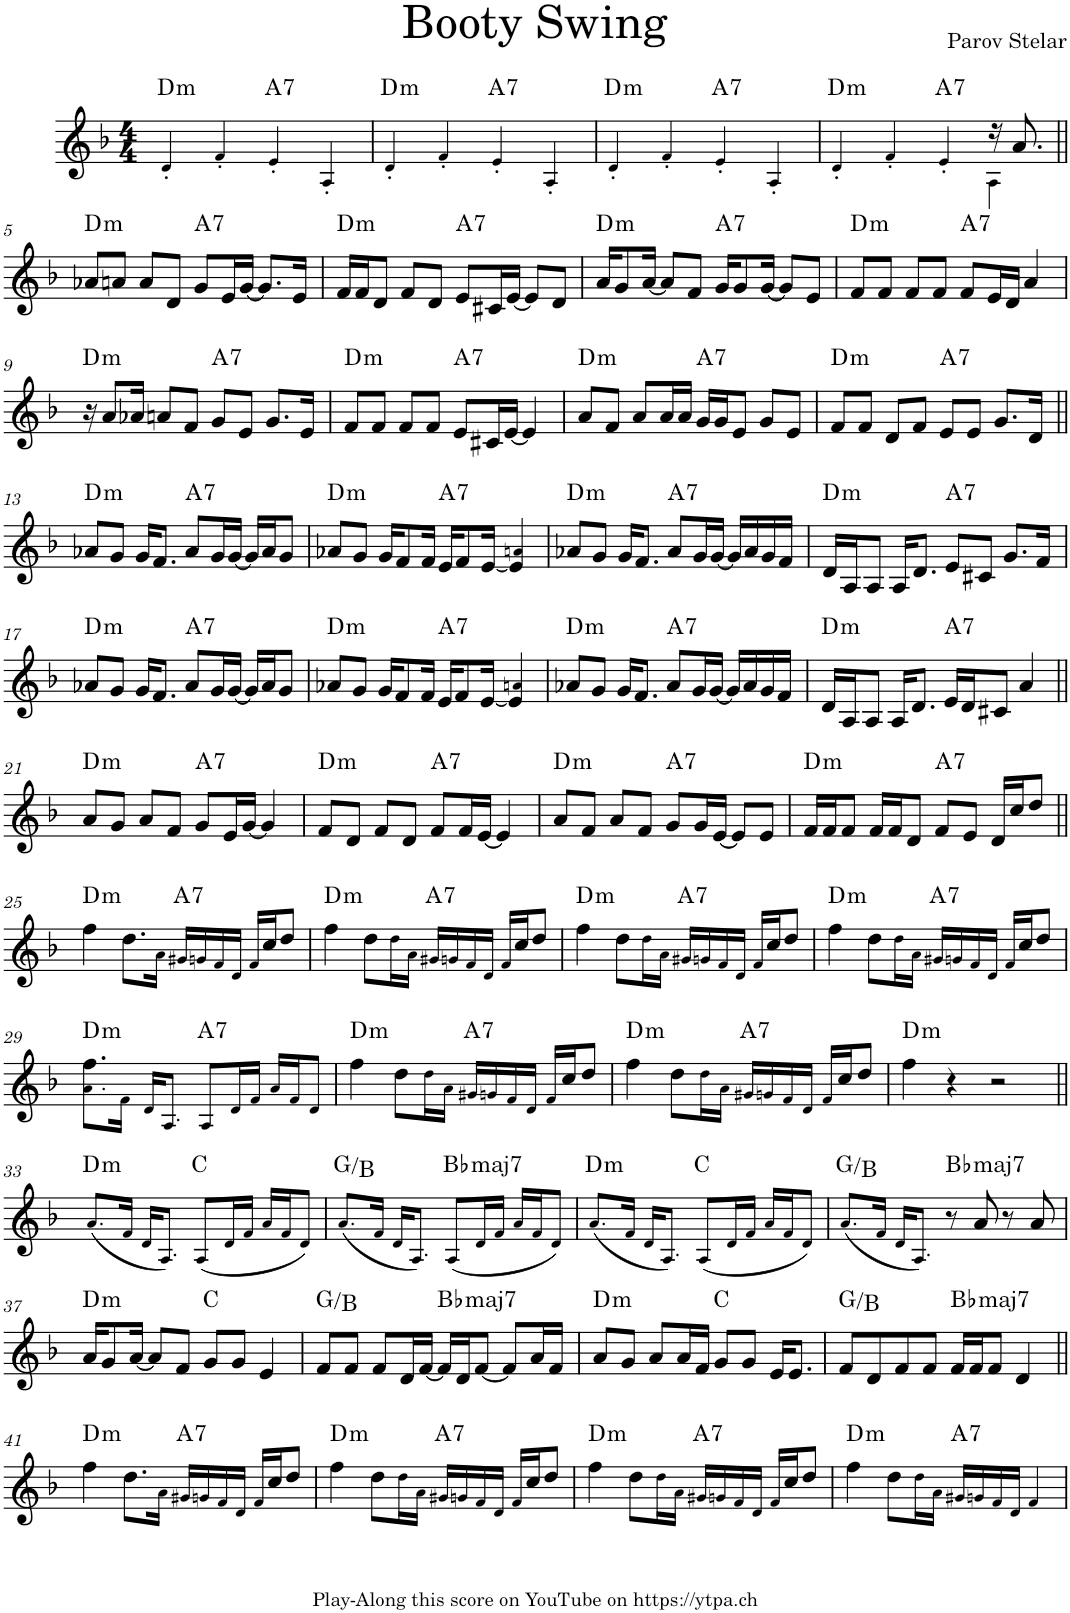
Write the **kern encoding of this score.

**kern	**harte
*part1	*part1
*staff1	*
*I"Piano	*
*I'Pno.	*
*clefG2	*
*k[b-]	*
*M4/4	*
=1	=1
!	!LO:H:kt=m
4d'!/	D:min
4f'!/	.
!	!LO:H:kt=7
4e'!/	A:7
4A'!/	.
=2	=2
!	!LO:H:kt=m
4d'!/	D:min
4f'!/	.
!	!LO:H:kt=7
4e'!/	A:7
4A'!/	.
=3	=3
!	!LO:H:kt=m
4d'!/	D:min
4f'!/	.
!	!LO:H:kt=7
4e'!/	A:7
4A'!/	.
=4	=4
*^	*
!	!	!LO:H:kt=m
4d'!/	2.ryy	D:min
4f'!/	.	.
!	!	!LO:H:kt=7
4e'!/	.	A:7
16r	4A!\	.
8.a/	.	.
*v	*v	*
!!LO:LB:g=z
=5||	=5||
!	!LO:H:kt=m
8a-X/L	D:min
8an/J	.
8a/L	.
8d/J	.
!	!LO:H:kt=7
8g/L	A:7
16e/L	.
[16g/JJ	.
8.g/L]	.
16e/Jk	.
=6	=6
!	!LO:H:kt=m
16f/LL	D:min
16f/J	.
8d/J	.
8f/L	.
8d/J	.
!	!LO:H:kt=7
8e/L	A:7
16c#X/L	.
[16e/JJ	.
8e/L]	.
8d/J	.
=7	=7
!	!LO:H:kt=m
16a/KL	D:min
8g/	.
[16a/Jk	.
8a/L]	.
8f/J	.
!	!LO:H:kt=7
16g/KL	A:7
8g/	.
[16g/Jk	.
8g/L]	.
8e/J	.
=8	=8
!	!LO:H:kt=m
8f/L	D:min
8f/J	.
8f/L	.
8f/J	.
!	!LO:H:kt=7
8f/L	A:7
16e/L	.
16d/JJ	.
4a/	.
!!LO:LB:g=z
=9	=9
!	!LO:H:kt=m
16r	D:min
8a/L	.
16a-X/Jk	.
8an/L	.
8f/J	.
!	!LO:H:kt=7
8g/L	A:7
8e/J	.
8.g/L	.
16e/Jk	.
=10	=10
!	!LO:H:kt=m
8f/L	D:min
8f/J	.
8f/L	.
8f/J	.
!	!LO:H:kt=7
8e/L	A:7
16c#X/L	.
[16e/JJ	.
4e/]	.
=11	=11
!	!LO:H:kt=m
8a/L	D:min
8f/J	.
8a/L	.
16a/L	.
16a/JJ	.
!	!LO:H:kt=7
16g/LL	A:7
16g/J	.
8e/J	.
8g/L	.
8e/J	.
=12	=12
!	!LO:H:kt=m
8f/L	D:min
8f/J	.
8d/L	.
8f/J	.
!	!LO:H:kt=7
8e/L	A:7
8e/J	.
8.g/L	.
16d/Jk	.
!!LO:LB:g=z
=13||	=13||
!	!LO:H:kt=m
8a-X/L	D:min
8g/J	.
16g/KL	.
8.f/J	.
!	!LO:H:kt=7
8a-/L	A:7
16g/L	.
[16g/JJ	.
16g/LL]	.
16a-/J	.
8g/J	.
=14	=14
!	!LO:H:kt=m
8a-X/L	D:min
8g/J	.
16g/KL	.
8f/	.
16f/Jk	.
!	!LO:H:kt=7
16e/KL	A:7
8f/	.
[16e/Jk	.
4e/] 4an!/	.
=15	=15
!	!LO:H:kt=m
8a-X/L	D:min
8g/J	.
16g/KL	.
8.f/J	.
!	!LO:H:kt=7
8a-/L	A:7
16g/L	.
[16g/JJ	.
16g/LL]	.
16a-/	.
16g/	.
16f/JJ	.
=16	=16
!	!LO:H:kt=m
16d/LL	D:min
16A/J	.
8A/J	.
16A/KL	.
8.d/J	.
!	!LO:H:kt=7
8e/L	A:7
8c#X/J	.
8.g/L	.
16f/Jk	.
!!LO:LB:g=z
=17	=17
!	!LO:H:kt=m
8a-X/L	D:min
8g/J	.
16g/KL	.
8.f/J	.
!	!LO:H:kt=7
8a-/L	A:7
16g/L	.
[16g/JJ	.
16g/LL]	.
16a-/J	.
8g/J	.
=18	=18
!	!LO:H:kt=m
8a-X/L	D:min
8g/J	.
16g/KL	.
8f/	.
16f/Jk	.
!	!LO:H:kt=7
16e/KL	A:7
8f/	.
[16e/Jk	.
4e/] 4an!/	.
=19	=19
!	!LO:H:kt=m
8a-X/L	D:min
8g/J	.
16g/KL	.
8.f/J	.
!	!LO:H:kt=7
8a-/L	A:7
16g/L	.
[16g/JJ	.
16g/LL]	.
16a-/	.
16g/	.
16f/JJ	.
=20	=20
!	!LO:H:kt=m
16d/LL	D:min
16A/J	.
8A/J	.
16A/KL	.
8.d/J	.
!	!LO:H:kt=7
16e/LL	A:7
16d/J	.
8c#X/J	.
4a/	.
!!LO:LB:g=z
=21||	=21||
!	!LO:H:kt=m
8a/L	D:min
8g/J	.
8a/L	.
8f/J	.
!	!LO:H:kt=7
8g/L	A:7
16e/L	.
[16g/JJ	.
4g/]	.
=22	=22
!	!LO:H:kt=m
8f/L	D:min
8d/J	.
8f/L	.
8d/J	.
!	!LO:H:kt=7
8f/L	A:7
16f/L	.
[16e/JJ	.
4e/]	.
=23	=23
!	!LO:H:kt=m
8a/L	D:min
8f/J	.
8a/L	.
8f/J	.
!	!LO:H:kt=7
8g/L	A:7
16g/L	.
[16e/JJ	.
8e/L]	.
8e/J	.
=24	=24
!	!LO:H:kt=m
16f/LL	D:min
16f/J	.
8f/J	.
16f/LL	.
16f/J	.
8d/J	.
!	!LO:H:kt=7
8f/L	A:7
8e/J	.
16d/LL	.
16cc/J	.
8dd/J	.
!!LO:LB:g=z
=25||	=25||
!	!LO:H:kt=m
4ff\	D:min
8.dd\L	.
16a!\Jk	.
!	!LO:H:kt=7
16g#X!/LL	A:7
16gn!/	.
16f!/	.
16d!/JJ	.
16f!/LL	.
16cc/J	.
8dd/J	.
=26	=26
!	!LO:H:kt=m
4ff\	D:min
8dd\L	.
16dd!\L	.
16a!\JJ	.
!	!LO:H:kt=7
16g#X!/LL	A:7
16gn!/	.
16f!/	.
16d!/JJ	.
16f!/LL	.
16cc/J	.
8dd/J	.
=27	=27
!	!LO:H:kt=m
4ff\	D:min
8dd\L	.
16dd!\L	.
16a!\JJ	.
!	!LO:H:kt=7
16g#X!/LL	A:7
16gn!/	.
16f!/	.
16d!/JJ	.
16f!/LL	.
16cc/J	.
8dd/J	.
=28	=28
!	!LO:H:kt=m
4ff\	D:min
8dd\L	.
16dd!\L	.
16a!\JJ	.
!	!LO:H:kt=7
16g#X!/LL	A:7
16gn!/	.
16f!/	.
16d!/JJ	.
16f!/LL	.
16cc/J	.
8dd/J	.
!!LO:LB:g=z
=29	=29
!	!LO:H:kt=m
8.a!\ 8.ff\L	D:min
16f!\Jk	.
16d!/KL	.
8.A!/J	.
!	!LO:H:kt=7
8A!/L	A:7
16d!/L	.
16f!/JJ	.
16a!/LL	.
16f!/J	.
8d!/J	.
=30	=30
!	!LO:H:kt=m
4ff\	D:min
8dd\L	.
16dd!\L	.
16a!\JJ	.
!	!LO:H:kt=7
16g#X!/LL	A:7
16gn!/	.
16f!/	.
16d!/JJ	.
16f!/LL	.
16cc/J	.
8dd/J	.
=31	=31
!	!LO:H:kt=m
4ff\	D:min
8dd\L	.
16dd!\L	.
16a!\JJ	.
!	!LO:H:kt=7
16g#X!/LL	A:7
16gn!/	.
16f!/	.
16d!/JJ	.
16f!/LL	.
16cc/J	.
8dd/J	.
=32	=32
!	!LO:H:kt=m
4ff\	D:min
4r	.
2r	.
!!LO:LB:g=z
=33||	=33||
!	!LO:H:kt=m
(8.a!/L	D:min
16f!/Jk	.
16d!/KL	.
8.A!/J)	.
(8A!/L	C:maj
16d!/L	.
16f!/JJ	.
16a!/LL	.
16f!/J	.
8d!/J)	.
=34	=34
(8.a!/L	G:maj/3
16f!/Jk	.
16d!/KL	.
8.A!/J)	.
!	!LO:H:kt=maj7
(8A!/L	Bb:maj7
16d!/L	.
16f!/JJ	.
16a!/LL	.
16f!/J	.
8d!/J)	.
=35	=35
!	!LO:H:kt=m
(8.a!/L	D:min
16f!/Jk	.
16d!/KL	.
8.A!/J)	.
(8A!/L	C:maj
16d!/L	.
16f!/JJ	.
16a!/LL	.
16f!/J	.
8d!/J)	.
=36	=36
(8.a!/L	G:maj/3
16f!/Jk	.
16d!/KL	.
8.A!/J)	.
!	!LO:H:kt=maj7
8r	Bb:maj7
8a/	.
8r	.
8a/	.
!!LO:LB:g=z
=37	=37
!	!LO:H:kt=m
16a/KL	D:min
8g/	.
[16a/Jk	.
8a/L]	.
8f/J	.
8g/L	C:maj
8g/J	.
4e/	.
=38	=38
8f/L	G:maj/3
8f/J	.
8f/L	.
16d/L	.
[16f/JJ	.
!	!LO:H:kt=maj7
16f/LL]	Bb:maj7
16d/J	.
[8f/J	.
8f/L]	.
16a/L	.
16f/JJ	.
=39	=39
!	!LO:H:kt=m
8a/L	D:min
8g/J	.
8a/L	.
16a/L	.
16f/JJ	.
8g/L	C:maj
8g/J	.
16e/KL	.
8.e/J	.
=40	=40
8f/L	G:maj/3
8d/	.
8f/	.
8f/J	.
!	!LO:H:kt=maj7
16f/LL	Bb:maj7
16f/J	.
8f/J	.
4d/	.
!!LO:LB:g=z
=41||	=41||
!	!LO:H:kt=m
4ff\	D:min
8.dd\L	.
16a!\Jk	.
!	!LO:H:kt=7
16g#X!/LL	A:7
16gn!/	.
16f!/	.
16d!/JJ	.
16f!/LL	.
16cc/J	.
8dd/J	.
=42	=42
!	!LO:H:kt=m
4ff\	D:min
8dd\L	.
16dd!\L	.
16a!\JJ	.
!	!LO:H:kt=7
16g#X!/LL	A:7
16gn!/	.
16f!/	.
16d!/JJ	.
16f!/LL	.
16cc/J	.
8dd/J	.
=43	=43
!	!LO:H:kt=m
4ff\	D:min
8dd\L	.
16dd!\L	.
16a!\JJ	.
!	!LO:H:kt=7
16g#X!/LL	A:7
16gn!/	.
16f!/	.
16d!/JJ	.
16f!/LL	.
16cc/J	.
8dd/J	.
=44	=44
!	!LO:H:kt=m
4ff\	D:min
8dd\L	.
16dd!\L	.
16a!\JJ	.
!	!LO:H:kt=7
16g#X!/LL	A:7
16gn!/	.
16f!/	.
16d!/JJ	.
4f!/	.
=	=
*-	*-
